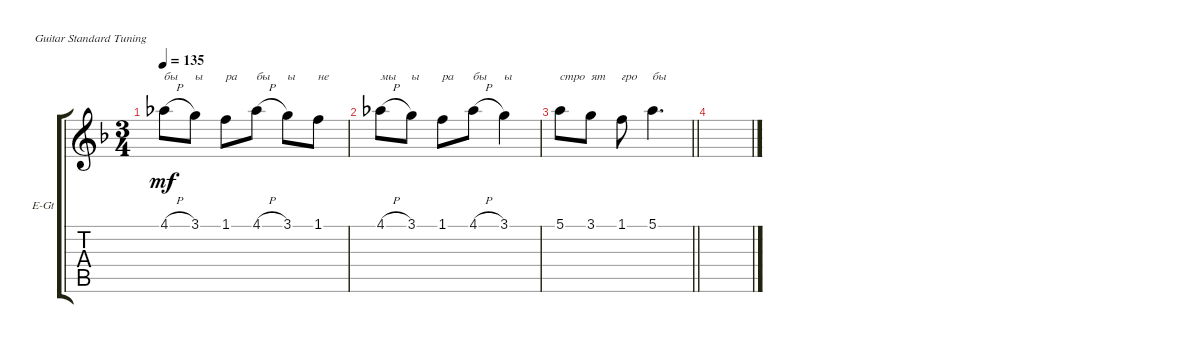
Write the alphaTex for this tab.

\bracketExtendMode groupsimilarinstruments
\firstSystemTrackNameOrientation horizontal
\otherSystemsTrackNameOrientation horizontal
\track ("vocal  (Artur Potemkin)" "E-Gt") {instrument electricguitarclean}
\staff {score tabs}
\tuning (E4 B3 G3 D3 A2 E2)
\ts (3 4)
\tempo 135
\clef g2
\scale
0.333333
\ks dminor
4.1{h}.8{txt "бы" dy mf} 3.1.8{txt "ы"} 1.1.8{txt "ра"} 4.1{h}.8{txt "бы"} 3.1.8{txt "ы"} 1.1.8{txt "не"} |
\scale
0.333333 4.1{h}.8{txt "мы"} 3.1.8{txt "ы"} 1.1.8{txt "ра"} 4.1{h}.8{txt "бы"} 3.1.4{txt "ы"} |
\scale
0.333333
\barLineRight lightlight
5.1.8{txt "стро"} 3.1.8{txt "ят"} 1.1.8{txt "гро"} 5.1.4{d txt "бы"} |
\section ("" "")
\scale
0.333333 |
\scale
0.333333 |
\scale
0.333333 |
\scale
0.333333 |
\scale
0.333333 |
\scale
0.333333 |
\scale
0.333333 |
\scale
0.333333 |
\scale
0.333333 |
\scale
0.333333 |
\scale
0.333333 |
\scale
0.333333 |
\scale
0.333333
